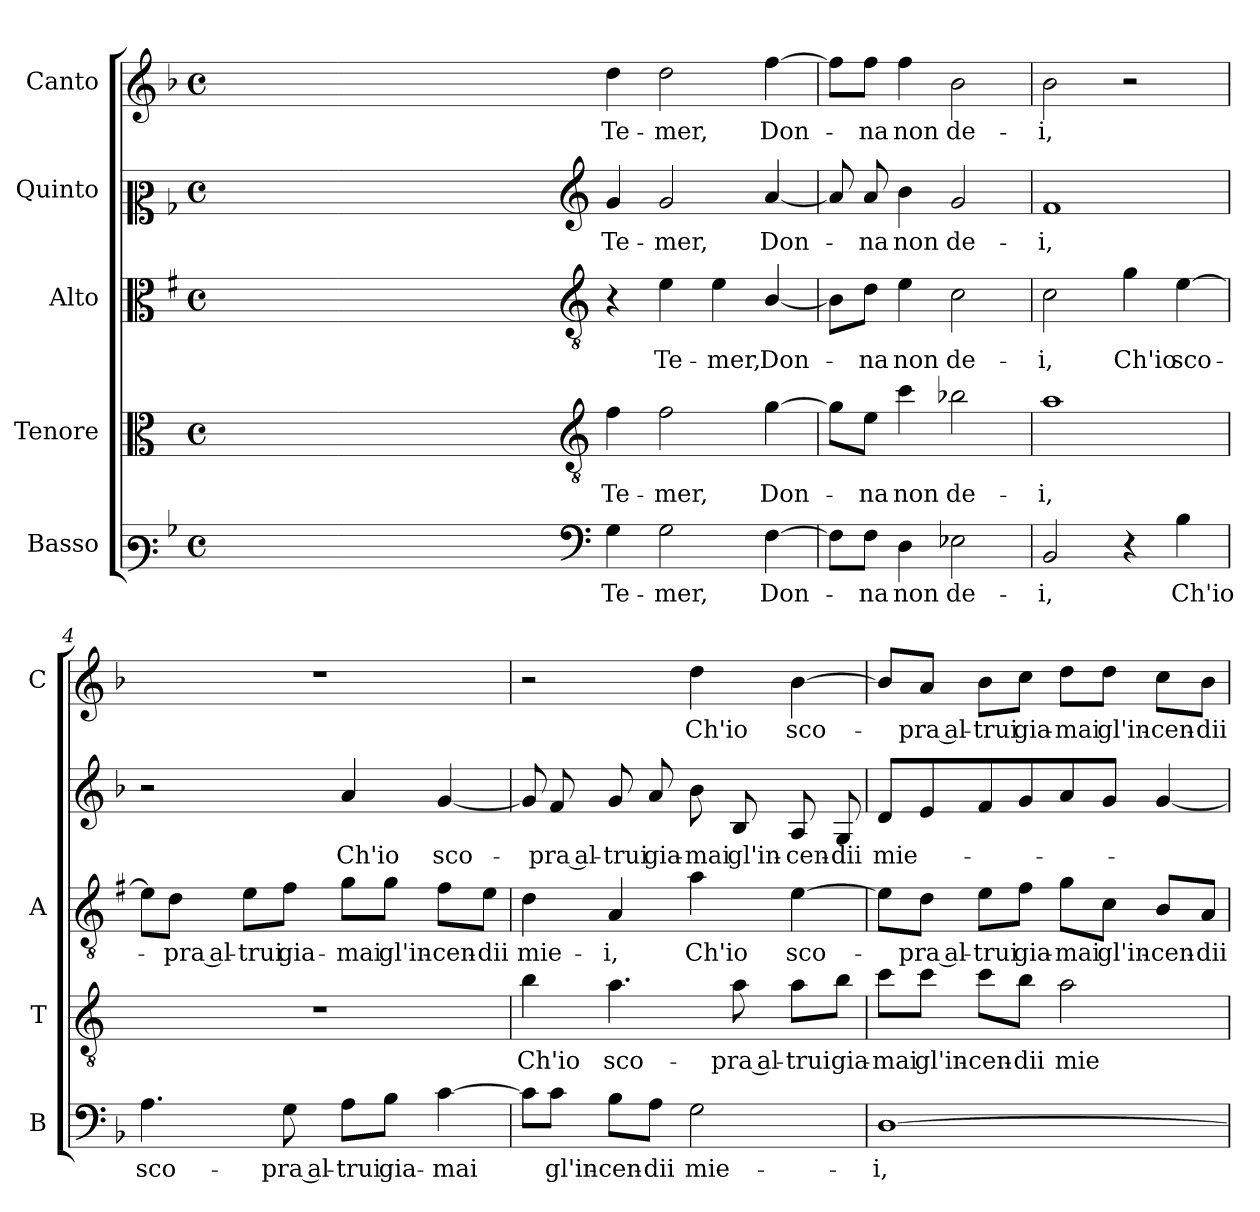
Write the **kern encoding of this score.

**kern	**text	**kern	**text	**kern	**text	**kern	**text	**kern	**text
*part5	*part5	*part4	*part4	*part3	*part3	*part2	*part2	*part1	*part1
*staff5	*staff5	*staff4	*staff4	*staff3	*staff3	*staff2	*staff2	*staff1	*staff1
*I"Basso	*	*I"Tenore	*	*I"Alto	*	*I"Quinto	*	*I"Canto	*
*I'B	*	*I'T	*	*I'A	*	*	*	*I'C	*
*clefF3	*	*clefC3	*	*clefC3	*	*clefC2	*	*clefG2	*
*	*	*ITrd4c7	*	*ITrd1c2	*	*	*	*	*
*k[b-]	*	*k[b-]	*	*k[b-]	*	*k[b-]	*	*k[b-]	*
*F:	*	*F:	*	*F:	*	*F:	*	*F:	*
*M4/4	*	*M4/4	*	*M4/4	*	*M4/4	*	*M4/4	*
*met(c)	*	*met(c)	*	*met(c)	*	*met(c)	*	*met(c)	*
=	=	=	=	=	=	=	=	=	=
1ryy	.	1ryy	.	1ryy	.	1ryy	.	1ryy	.
=1X-	=1X-	=1X-	=1X-	=1X-	=1X-	=1X-	=1X-	=1X-	=1X-
4ryy	.	4ryy	.	4ryy	.	4ryy	.	4ryy	.
4ryy	.	4ryy	.	4ryy	.	4ryy	.	4ryy	.
4ryy	.	4ryy	.	4ryy	.	4ryy	.	4ryy	.
4ryy	.	4ryy	.	4ryy	.	4ryy	.	4ryy	.
=1-	=1-	=1-	=1-	=1-	=1-	=1-	=1-	=1-	=1-
*clefF4	*	*clefGv2	*	*clefGv2	*	*clefG2	*	*	*
!	!LO:LY:b	!	!LO:LY:b	!	!	!	!LO:LY:b	!	!LO:LY:b
4G\	Te-	4B-\	Te-	4r	.	4g/	Te-	4dd\	Te-
!	!LO:LY:b	!	!LO:LY:b	!	!LO:LY:b	!	!LO:LY:b	!	!LO:LY:b
2G\	-mer,	2B-\	-mer,	4d\	Te-	2g/	-mer,	2dd\	-mer,
!	!	!	!	!	!LO:LY:b	!	!	!	!
.	.	.	.	4d\	-mer,	.	.	.	.
!	!LO:LY:b	!	!LO:LY:b	!	!LO:LY:b	!	!LO:LY:b	!	!LO:LY:b
[4F\	Don-	[4c\	Don-	[4A/	Don-	[4a/	Don-	[4ff\	Don-
=2	=2	=2	=2	=2	=2	=2	=2	=2	=2
8F\L]	.	8c\L]	.	8A\L]	.	8a/]	.	8ff\L]	.
!	!LO:LY:b	!	!LO:LY:b	!	!LO:LY:b	!	!LO:LY:b	!	!LO:LY:b
8F\J	-na	8A\J	-na	8c\J	-na	8a/	-na	8ff\J	-na
!	!LO:LY:b	!	!LO:LY:b	!	!LO:LY:b	!	!LO:LY:b	!	!LO:LY:b
4D\	non	4f\	non	4d\	non	4b-\	non	4ff\	non
!	!LO:LY:b	!	!LO:LY:b	!	!LO:LY:b	!	!LO:LY:b	!	!LO:LY:b
2E-X\	de-	2e-X\	de-	2B-\	de-	2g/	de-	2b-\	de-
=3	=3	=3	=3	=3	=3	=3	=3	=3	=3
!	!LO:LY:b	!	!LO:LY:b	!	!LO:LY:b	!	!LO:LY:b	!	!LO:LY:b
2BB-/	-i,	1d	-i,	2B-\	-i,	1f	-i,	2b-\	-i,
!	!	!	!	!	!LO:LY:b	!	!	!	!
4r	.	.	.	4f\	Ch'io	.	.	2r	.
!	!LO:LY:b	!	!	!	!LO:LY:b	!	!	!	!
4B-\	Ch'io	.	.	[4d\	sco-	.	.	.	.
=4	=4	=4	=4	=4	=4	=4	=4	=4	=4
!	!LO:LY:b	!	!	!	!	!	!	!	!
4.A\	sco-	1r	.	8d\L]	.	2r	.	1r	.
!	!	!	!	!	!LO:LY:b	!	!	!	!
.	.	.	.	8c\J	-pra al-	.	.	.	.
!	!	!	!	!	!LO:LY:b	!	!	!	!
.	.	.	.	8d\L	-trui	.	.	.	.
!	!LO:LY:b	!	!	!	!LO:LY:b	!	!	!	!
8G\	-pra al-	.	.	8e\J	gia-	.	.	.	.
!	!LO:LY:b	!	!	!	!LO:LY:b	!	!LO:LY:b	!	!
8A\L	-trui	.	.	8f\L	-mai	4a/	Ch'io	.	.
!	!LO:LY:b	!	!	!	!LO:LY:b	!	!	!	!
8B-\J	gia-	.	.	8f\J	gl'in-	.	.	.	.
!	!LO:LY:b	!	!	!	!LO:LY:b	!	!LO:LY:b	!	!
[4c\	-mai	.	.	8e\L	-cen-	[4g/	sco-	.	.
!	!	!	!	!	!LO:LY:b	!	!	!	!
.	.	.	.	8d\J	-dii	.	.	.	.
!!LO:LB:g=z
=5	=5	=5	=5	=5	=5	=5	=5	=5	=5
!	!	!	!LO:LY:b	!	!LO:LY:b	!	!	!	!
8c\L]	.	4e\	Ch'io	4c\	mie-	8g/]	.	2r	.
!	!LO:LY:b	!	!	!	!	!	!LO:LY:b	!	!
8c\J	gl'in-	.	.	.	.	8f/	-pra al-	.	.
!	!LO:LY:b	!	!LO:LY:b	!	!LO:LY:b	!	!LO:LY:b	!	!
8B-\L	-cen-	4.d\	sco-	4G/	-i,	8g/	-trui	.	.
!	!LO:LY:b	!	!	!	!	!	!LO:LY:b	!	!
8A\J	-dii	.	.	.	.	8a/	gia-	.	.
!	!LO:LY:b	!	!	!	!LO:LY:b	!	!LO:LY:b	!	!LO:LY:b
2G\	mie-	.	.	4g\	Ch'io	8b-\	-mai	4dd\	Ch'io
!	!	!	!LO:LY:b	!	!	!	!LO:LY:b	!	!
.	.	8d\	-pra al-	.	.	8B-/	gl'in-	.	.
!	!	!	!LO:LY:b	!	!LO:LY:b	!	!LO:LY:b	!	!LO:LY:b
.	.	8d\L	-trui	[4d\	sco-	8A/	-cen-	[4b-\	sco-
!	!	!	!LO:LY:b	!	!	!	!LO:LY:b	!	!
.	.	8e\J	gia-	.	.	8G/	-dii	.	.
=6	=6	=6	=6	=6	=6	=6	=6	=6	=6
!	!LO:LY:b	!	!LO:LY:b	!	!	!	!LO:LY:b	!	!
[1D	-i,	8f\L	-mai	8d\L]	.	8d/L	mie-	8b-/L]	.
!	!	!	!LO:LY:b	!	!LO:LY:b	!	!	!	!LO:LY:b
.	.	8f\J	gl'in-	8c\J	-pra al-	8e/	.	8a/J	-pra al-
!	!	!	!LO:LY:b	!	!LO:LY:b	!	!	!	!LO:LY:b
.	.	8f\L	-cen-	8d\L	-trui	8f/	.	8b-\L	-trui
!	!	!	!LO:LY:b	!	!LO:LY:b	!	!	!	!LO:LY:b
.	.	8e\J	-dii	8e\J	gia-	8g/	.	8cc\J	gia-
!	!	!	!LO:LY:b	!	!LO:LY:b	!	!	!	!LO:LY:b
.	.	2d\	mie-	8f\L	-mai	8a/	.	8dd\L	-mai
!	!	!	!	!	!LO:LY:b	!	!	!	!LO:LY:b
.	.	.	.	8B-\J	gl'in-	8g/J	.	8dd\J	gl'in-
!	!	!	!	!	!LO:LY:b	!	!	!	!LO:LY:b
.	.	.	.	8A/L	-cen-	[4g/	.	8cc\L	-cen-
!	!	!	!	!	!LO:LY:b	!	!	!	!LO:LY:b
.	.	.	.	8G/J	-dii	.	.	8b-\J	-dii
=	=	=	=	=	=	=	=	=	=
*-	*-	*-	*-	*-	*-	*-	*-	*-	*-
